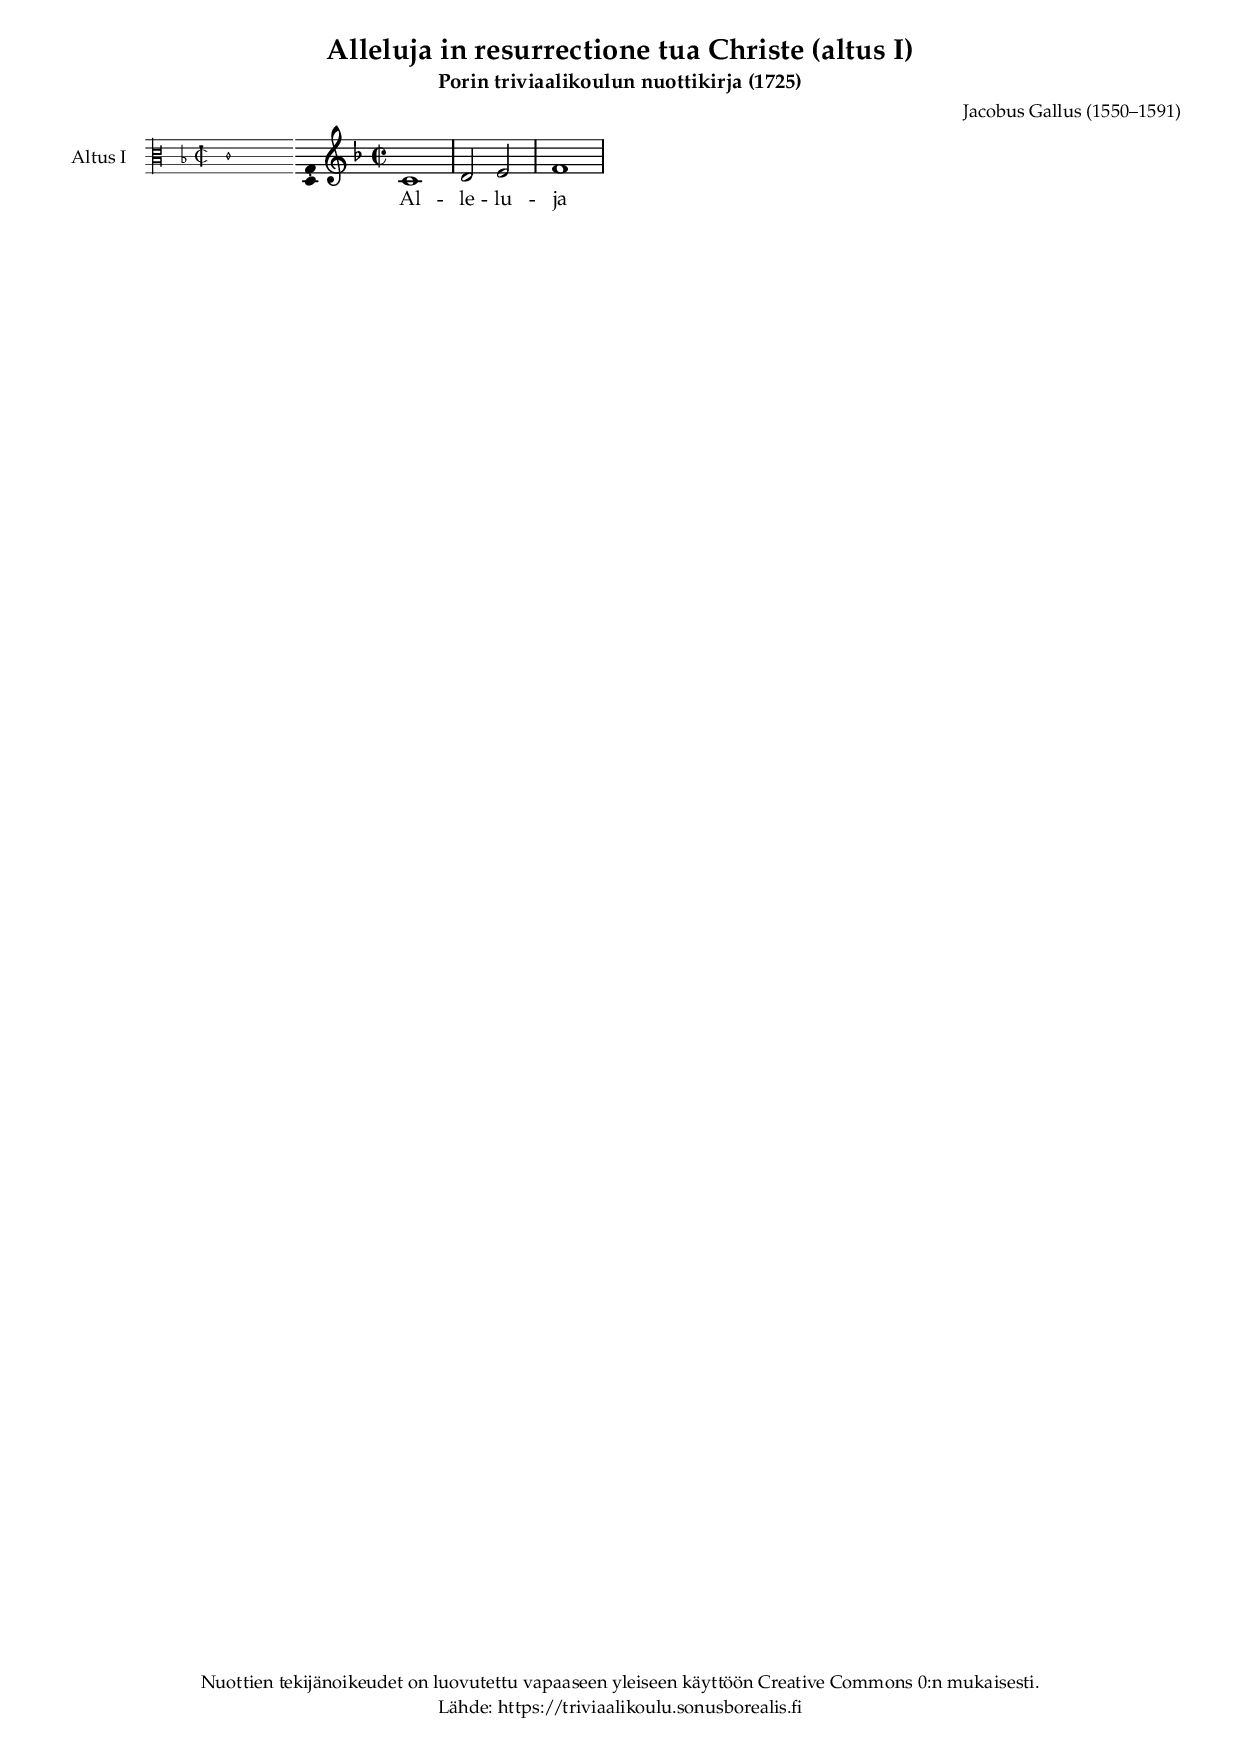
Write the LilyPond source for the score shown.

\version "2.19.49"
\include "suomi.ly"


stanzaOneLyricsChoirOne = \lyricmode {
    Al -- le -- lu -- ja
}



\include "alleluja-in-resurrectione-tua-christe.header.ily"

% First choir

AltoOneMusic = \relative c' {
	\set Staff.instrumentName = #"Altus I"
	\set Staff.shortInstrumentName = "A I"

	\incipit { \clef "mensural-c3" \key f \major \time 2/2 c'1 }

	c1 | d2 e | f1 |
}


\header {
  title = "Alleluja in resurrectione tua Christe (altus I)"
}


\score {
  \new StaffGroup = choirOneStaff <<
    \new Staff <<
      \new Voice = "Alto" {
        \global
        \AltoOneMusic
      }
     \new Lyrics \lyricsto "Alto" {
       \stanzaOneLyricsChoirOne
     }
    >>
  >>

  \midi {
    \tempo 4 = 160
  }
  \layout {
    \context {
      \Staff
      \consists "Ambitus_engraver"
		
    }
    indent = 4\cm
    incipit-width = 2.5\cm
    \context {
     \Score
     \override VerticalAxisGroup.remove-first = ##t
    }
  }
}
